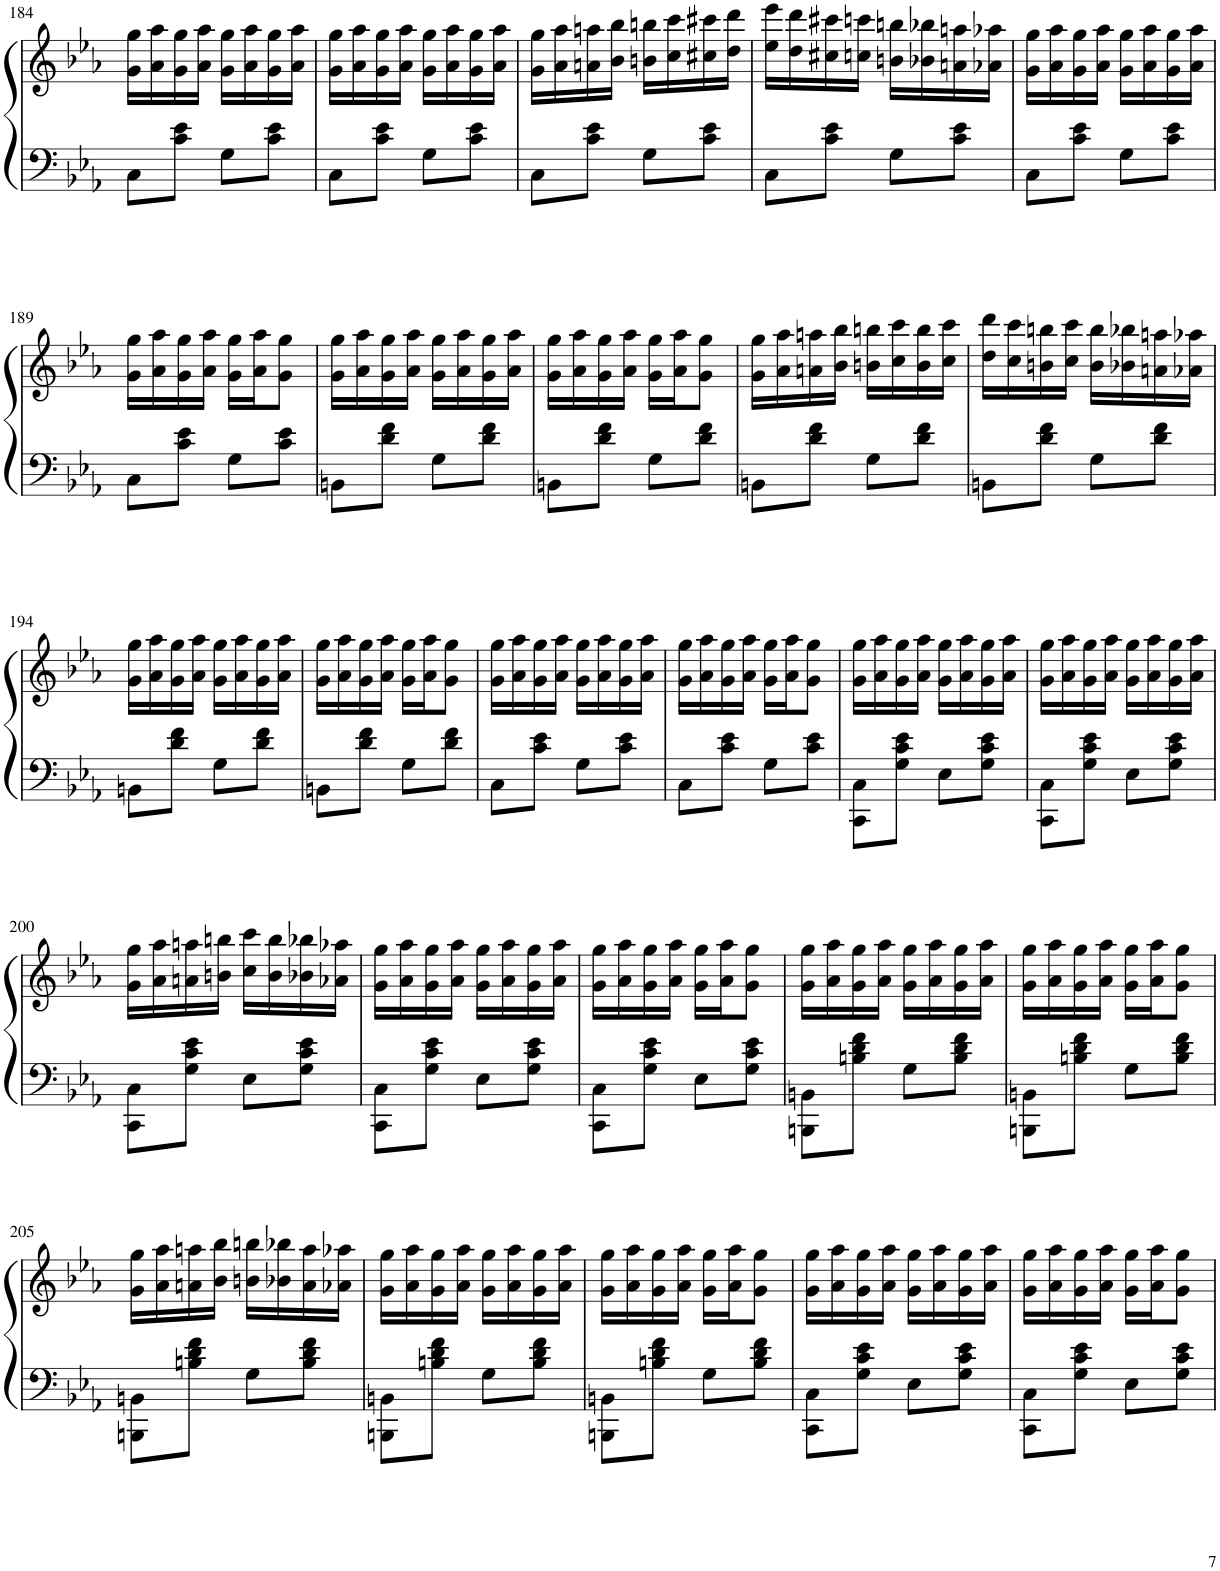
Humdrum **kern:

**kern	**kern
*part1	*part1
*staff2	*staff1
*I"Piano	*
*I'Pno.	*
!!LO:PB:g=z
*clefF4	*clefG2
*k[b-e-a-]	*k[b-e-a-]
*M2/4	*M2/4
=184	=184
8C\L	16g\ 16gg\LL
.	16a-\ 16aa-\
8c\ 8e-\J	16g\ 16gg\
.	16a-\ 16aa-\JJ
8G\L	16g\ 16gg\LL
.	16a-\ 16aa-\
8c\ 8e-\J	16g\ 16gg\
.	16a-\ 16aa-\JJ
=185	=185
8C\L	16g\ 16gg\LL
.	16a-\ 16aa-\
8c\ 8e-\J	16g\ 16gg\
.	16a-\ 16aa-\JJ
8G\L	16g\ 16gg\LL
.	16a-\ 16aa-\
8c\ 8e-\J	16g\ 16gg\
.	16a-\ 16aa-\JJ
=186	=186
8C\L	16g\ 16gg\LL
.	16a-\ 16aa-\
8c\ 8e-\J	16an\ 16aan\
.	16b-\ 16bb-\JJ
8G\L	16bn\ 16bbn\LL
.	16cc\ 16ccc\
8c\ 8e-\J	16cc#X\ 16ccc#X\
.	16dd\ 16ddd\JJ
=187	=187
8C\L	16ee-\ 16eee-\LL
.	16dd\ 16ddd\
8c\ 8e-\J	16cc#X\ 16ccc#X\
.	16ccn\ 16cccn\JJ
8G\L	16bn\ 16bbn\LL
.	16b-X\ 16bb-X\
8c\ 8e-\J	16an\ 16aan\
.	16a-X\ 16aa-X\JJ
=188	=188
8C\L	16g\ 16gg\LL
.	16a-\ 16aa-\
8c\ 8e-\J	16g\ 16gg\
.	16a-\ 16aa-\JJ
8G\L	16g\ 16gg\LL
.	16a-\ 16aa-\
8c\ 8e-\J	16g\ 16gg\
.	16a-\ 16aa-\JJ
!!LO:LB:g=z
=189	=189
8C\L	16g\ 16gg\LL
.	16a-\ 16aa-\
8c\ 8e-\J	16g\ 16gg\
.	16a-\ 16aa-\JJ
8G\L	16g\ 16gg\LL
.	16a-\ 16aa-\J
8c\ 8e-\J	8g\ 8gg\J
=190	=190
8BBn\L	16g\ 16gg\LL
.	16a-\ 16aa-\
8d\ 8f\J	16g\ 16gg\
.	16a-\ 16aa-\JJ
8G\L	16g\ 16gg\LL
.	16a-\ 16aa-\
8d\ 8f\J	16g\ 16gg\
.	16a-\ 16aa-\JJ
=191	=191
8BBn\L	16g\ 16gg\LL
.	16a-\ 16aa-\
8d\ 8f\J	16g\ 16gg\
.	16a-\ 16aa-\JJ
8G\L	16g\ 16gg\LL
.	16a-\ 16aa-\J
8d\ 8f\J	8g\ 8gg\J
=192	=192
8BBn\L	16g\ 16gg\LL
.	16a-\ 16aa-\
8d\ 8f\J	16an\ 16aan\
.	16b-\ 16bb-\JJ
8G\L	16bn\ 16bbn\LL
.	16cc\ 16ccc\
8d\ 8f\J	16b\ 16bb\
.	16cc\ 16ccc\JJ
=193	=193
8BBn\L	16dd\ 16ddd\LL
.	16cc\ 16ccc\
8d\ 8f\J	16bn\ 16bbn\
.	16cc\ 16ccc\JJ
8G\L	16b\ 16bb\LL
.	16b-X\ 16bb-X\
8d\ 8f\J	16an\ 16aan\
.	16a-X\ 16aa-X\JJ
!!LO:LB:g=z
=194	=194
8BBn\L	16g\ 16gg\LL
.	16a-\ 16aa-\
8d\ 8f\J	16g\ 16gg\
.	16a-\ 16aa-\JJ
8G\L	16g\ 16gg\LL
.	16a-\ 16aa-\
8d\ 8f\J	16g\ 16gg\
.	16a-\ 16aa-\JJ
=195	=195
8BBn\L	16g\ 16gg\LL
.	16a-\ 16aa-\
8d\ 8f\J	16g\ 16gg\
.	16a-\ 16aa-\JJ
8G\L	16g\ 16gg\LL
.	16a-\ 16aa-\J
8d\ 8f\J	8g\ 8gg\J
=196	=196
8C\L	16g\ 16gg\LL
.	16a-\ 16aa-\
8c\ 8e-\J	16g\ 16gg\
.	16a-\ 16aa-\JJ
8G\L	16g\ 16gg\LL
.	16a-\ 16aa-\
8c\ 8e-\J	16g\ 16gg\
.	16a-\ 16aa-\JJ
=197	=197
8C\L	16g\ 16gg\LL
.	16a-\ 16aa-\
8c\ 8e-\J	16g\ 16gg\
.	16a-\ 16aa-\JJ
8G\L	16g\ 16gg\LL
.	16a-\ 16aa-\J
8c\ 8e-\J	8g\ 8gg\J
=198	=198
8CC\ 8C\L	16g\ 16gg\LL
.	16a-\ 16aa-\
8G\ 8c\ 8e-\J	16g\ 16gg\
.	16a-\ 16aa-\JJ
8E-\L	16g\ 16gg\LL
.	16a-\ 16aa-\
8G\ 8c\ 8e-\J	16g\ 16gg\
.	16a-\ 16aa-\JJ
=199	=199
8CC\ 8C\L	16g\ 16gg\LL
.	16a-\ 16aa-\
8G\ 8c\ 8e-\J	16g\ 16gg\
.	16a-\ 16aa-\JJ
8E-\L	16g\ 16gg\LL
.	16a-\ 16aa-\
8G\ 8c\ 8e-\J	16g\ 16gg\
.	16a-\ 16aa-\JJ
!!LO:LB:g=z
=200	=200
8CC\ 8C\L	16g\ 16gg\LL
.	16a-\ 16aa-\
8G\ 8c\ 8e-\J	16an\ 16aan\
.	16bn\ 16bbn\JJ
8E-\L	16cc\ 16ccc\LL
.	16b\ 16bb\
8G\ 8c\ 8e-\J	16b-X\ 16bb-X\
.	16a-X\ 16aa-X\JJ
=201	=201
8CC\ 8C\L	16g\ 16gg\LL
.	16a-\ 16aa-\
8G\ 8c\ 8e-\J	16g\ 16gg\
.	16a-\ 16aa-\JJ
8E-\L	16g\ 16gg\LL
.	16a-\ 16aa-\
8G\ 8c\ 8e-\J	16g\ 16gg\
.	16a-\ 16aa-\JJ
=202	=202
8CC\ 8C\L	16g\ 16gg\LL
.	16a-\ 16aa-\
8G\ 8c\ 8e-\J	16g\ 16gg\
.	16a-\ 16aa-\JJ
8E-\L	16g\ 16gg\LL
.	16a-\ 16aa-\J
8G\ 8c\ 8e-\J	8g\ 8gg\J
=203	=203
8BBBn\ 8BBn\L	16g\ 16gg\LL
.	16a-\ 16aa-\
8Bn\ 8d\ 8f\J	16g\ 16gg\
.	16a-\ 16aa-\JJ
8G\L	16g\ 16gg\LL
.	16a-\ 16aa-\
8B\ 8d\ 8f\J	16g\ 16gg\
.	16a-\ 16aa-\JJ
=204	=204
8BBBn\ 8BBn\L	16g\ 16gg\LL
.	16a-\ 16aa-\
8Bn\ 8d\ 8f\J	16g\ 16gg\
.	16a-\ 16aa-\JJ
8G\L	16g\ 16gg\LL
.	16a-\ 16aa-\J
8B\ 8d\ 8f\J	8g\ 8gg\J
!!LO:LB:g=z
=205	=205
8BBBn\ 8BBn\L	16g\ 16gg\LL
.	16a-\ 16aa-\
8Bn\ 8d\ 8f\J	16an\ 16aan\
.	16b-\ 16bb-\JJ
8G\L	16bn\ 16bbn\LL
.	16b-X\ 16bb-X\
8B\ 8d\ 8f\J	16a\ 16aa\
.	16a-X\ 16aa-X\JJ
=206	=206
8BBBn\ 8BBn\L	16g\ 16gg\LL
.	16a-\ 16aa-\
8Bn\ 8d\ 8f\J	16g\ 16gg\
.	16a-\ 16aa-\JJ
8G\L	16g\ 16gg\LL
.	16a-\ 16aa-\
8B\ 8d\ 8f\J	16g\ 16gg\
.	16a-\ 16aa-\JJ
=207	=207
8BBBn\ 8BBn\L	16g\ 16gg\LL
.	16a-\ 16aa-\
8Bn\ 8d\ 8f\J	16g\ 16gg\
.	16a-\ 16aa-\JJ
8G\L	16g\ 16gg\LL
.	16a-\ 16aa-\J
8B\ 8d\ 8f\J	8g\ 8gg\J
=208	=208
8CC\ 8C\L	16g\ 16gg\LL
.	16a-\ 16aa-\
8G\ 8c\ 8e-\J	16g\ 16gg\
.	16a-\ 16aa-\JJ
8E-\L	16g\ 16gg\LL
.	16a-\ 16aa-\
8G\ 8c\ 8e-\J	16g\ 16gg\
.	16a-\ 16aa-\JJ
=209	=209
8CC\ 8C\L	16g\ 16gg\LL
.	16a-\ 16aa-\
8G\ 8c\ 8e-\J	16g\ 16gg\
.	16a-\ 16aa-\JJ
8E-\L	16g\ 16gg\LL
.	16a-\ 16aa-\J
8G\ 8c\ 8e-\J	8g\ 8gg\J
=	=
*-	*-
